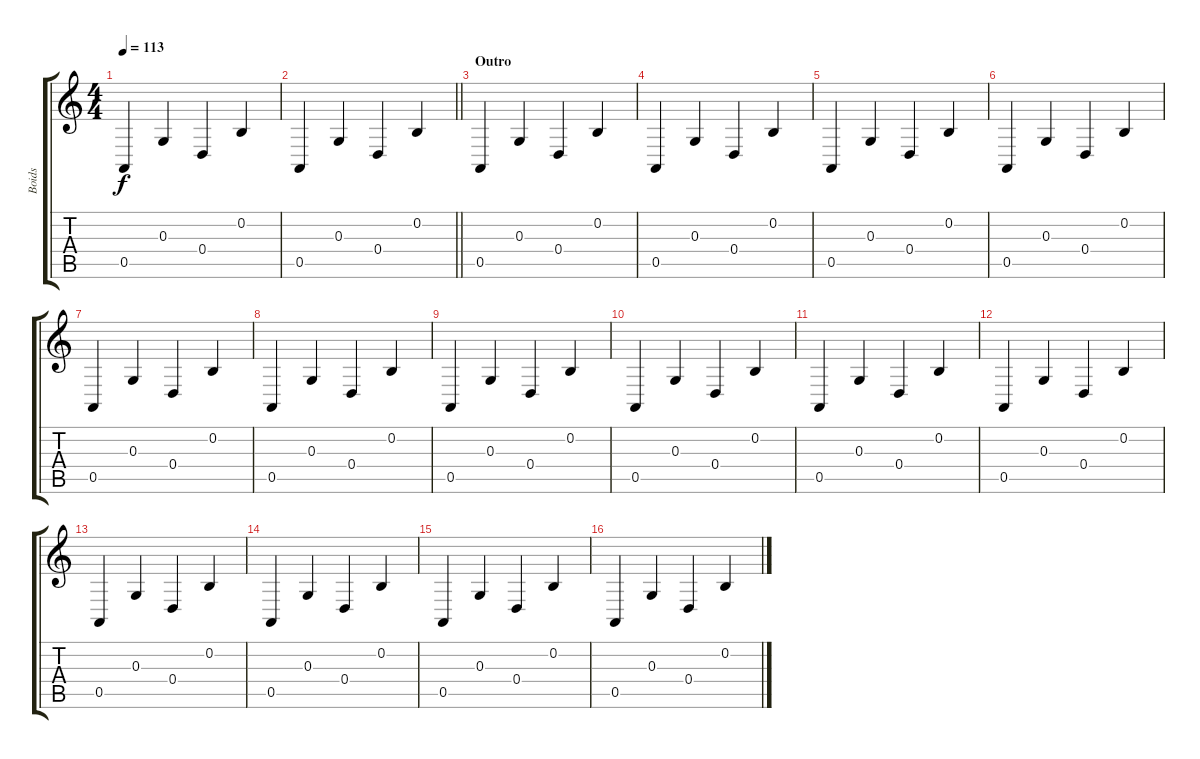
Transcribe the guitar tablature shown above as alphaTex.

\track ("Boids" "Boids") {instrument birdtweet}
\staff {score tabs}
\tuning (E4 B3 G3 D3 A2 E2) {hide}
\ts (4 4)
\tempo 113
\clef g2
\ks c
0.5.4{dy f} 0.3.4 0.4.4 0.2.4 |
\barLineRight lightlight
0.5.4 0.3.4 0.4.4 0.2.4 |
\section ("" "Outro")
0.5.4 0.3.4 0.4.4 0.2.4 |
0.5.4 0.3.4 0.4.4 0.2.4 |
0.5.4 0.3.4 0.4.4 0.2.4 |
0.5.4 0.3.4 0.4.4 0.2.4 |
0.5.4 0.3.4 0.4.4 0.2.4 |
0.5.4 0.3.4 0.4.4 0.2.4 |
0.5.4 0.3.4 0.4.4 0.2.4 |
0.5.4 0.3.4 0.4.4 0.2.4 |
0.5.4 0.3.4 0.4.4 0.2.4 |
0.5.4 0.3.4 0.4.4 0.2.4 |
0.5.4 0.3.4 0.4.4 0.2.4 |
0.5.4 0.3.4 0.4.4 0.2.4 |
0.5.4 0.3.4 0.4.4 0.2.4 |
0.5.4 0.3.4 0.4.4 0.2.4
